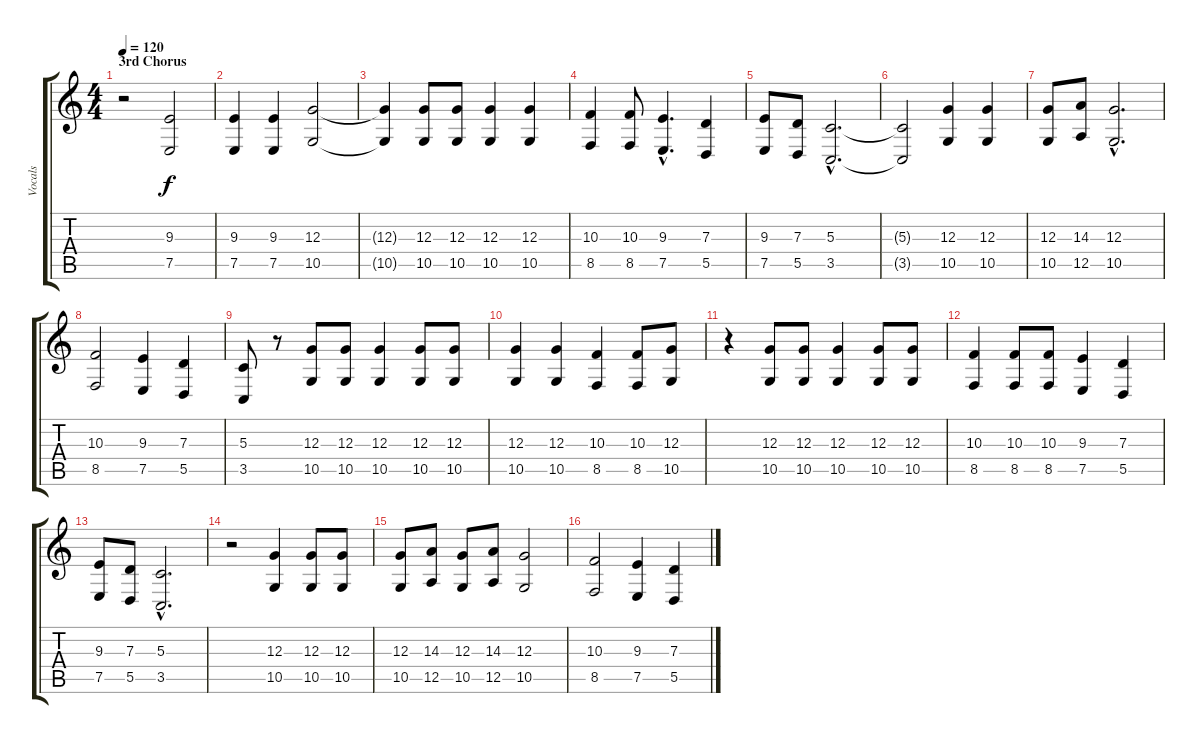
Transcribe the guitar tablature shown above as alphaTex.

\track ("Vocals" "Vocals") {instrument cello}
\staff {score tabs}
\tuning (E4 B3 G3 D3 A2 E2) {hide}
\ts (4 4)
\section ("" "3rd Chorus")
\tempo 120
\clef g2
\ks c
r.2{dy f} (9.3 7.5).2 |
(9.3 7.5).4 (9.3 7.5).4 (12.3 10.5).2 |
(12.3{t} 10.5{t}).4 (12.3 10.5).8 (12.3 10.5).8 (12.3 10.5).4 (12.3 10.5).4 |
(10.3 8.5).4 (10.3 8.5).8 (9.3{hac} 7.5{hac}).4{d} (7.3 5.5).4 |
(9.3 7.5).8 (7.3 5.5).8 (5.3{hac} 3.5{hac}).2{d} |
(5.3{t} 3.5{t}).2 (12.3 10.5).4 (12.3 10.5).4 |
(12.3 10.5).8 (14.3 12.5).8 (12.3{hac} 10.5{hac}).2{d} |
(10.3 8.5).2 (9.3 7.5).4 (7.3 5.5).4 |
(5.3 3.5).8 r.8 (12.3 10.5).8 (12.3 10.5).8 (12.3 10.5).4 (12.3 10.5).8 (12.3 10.5).8 |
(12.3 10.5).4 (12.3 10.5).4 (10.3 8.5).4 (10.3 8.5).8 (12.3 10.5).8 |
r.4 (12.3 10.5).8 (12.3 10.5).8 (12.3 10.5).4 (12.3 10.5).8 (12.3 10.5).8 |
(10.3 8.5).4 (10.3 8.5).8 (10.3 8.5).8 (9.3 7.5).4 (7.3 5.5).4 |
(9.3 7.5).8 (7.3 5.5).8 (5.3{hac} 3.5{hac}).2{d} |
r.2 (12.3 10.5).4 (12.3 10.5).8 (12.3 10.5).8 |
(12.3 10.5).8 (14.3 12.5).8 (12.3 10.5).8 (14.3 12.5).8 (12.3 10.5).2 |
(10.3 8.5).2 (9.3 7.5).4 (7.3 5.5).4
